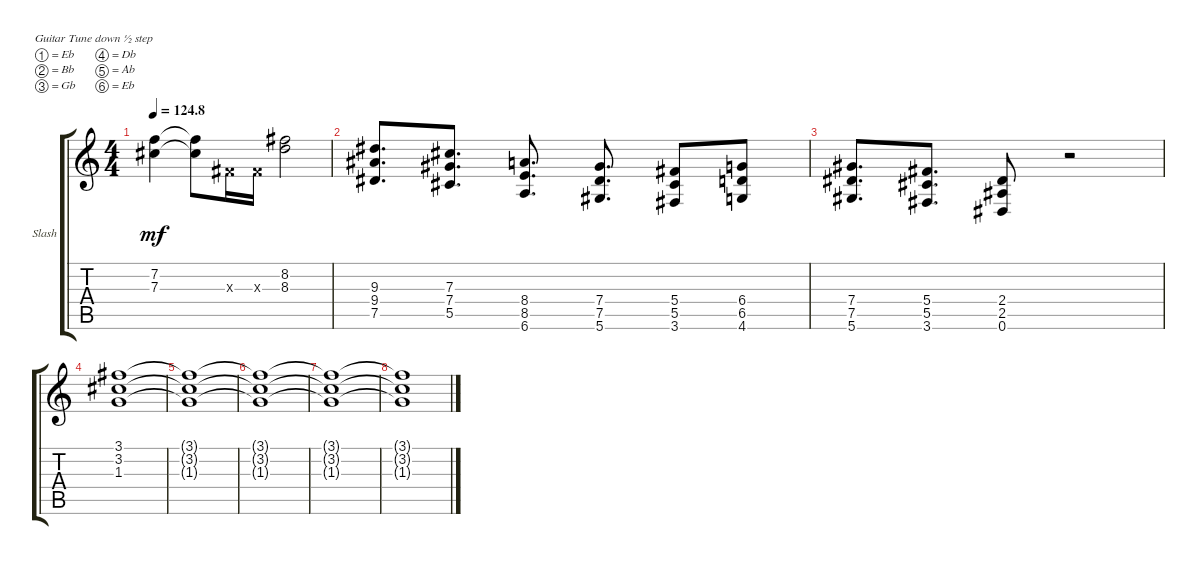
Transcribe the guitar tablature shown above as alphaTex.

\defaultSystemsLayout 4
\bracketExtendMode groupsimilarinstruments
\firstSystemTrackNameOrientation horizontal
\otherSystemsTrackNameOrientation horizontal
\track ("Slash" "Slash") {instrument overdrivenguitar}
\staff {score tabs}
\tuning (Eb4 Bb3 Gb3 Db3 Ab2 Eb2)
\ts (4 4)
\tempo
124.8
\accidentals auto
\clef g2
\ottava regular
\simile none
\ks c
(7.2 7.3).4{dy mf} (7.3{t} 7.2{t}).8 0.3{x}.16 0.3{x}.16 (8.3 8.2).2 |
(7.5 9.4 9.3).8{d} (7.3 7.4 5.5).8{d} (8.4 8.5 6.6).8{d} (5.6 7.5 7.4).8{d} (5.4 5.5 3.6).8 (4.6 6.5 6.4).8 |
(5.6 7.5 7.4).8{d} (5.4 5.5 3.6).8{d} (0.6 2.5 2.4).8 r.2 |
(1.3 3.2 3.1).1 |
(3.1{t} 3.2{t} 1.3{t}).1 |
(3.1{t} 3.2{t} 1.3{t}).1 |
(1.3{t} 3.2{t} 3.1{t}).1 |
(1.3{t} 3.2{t} 3.1{t}).1
